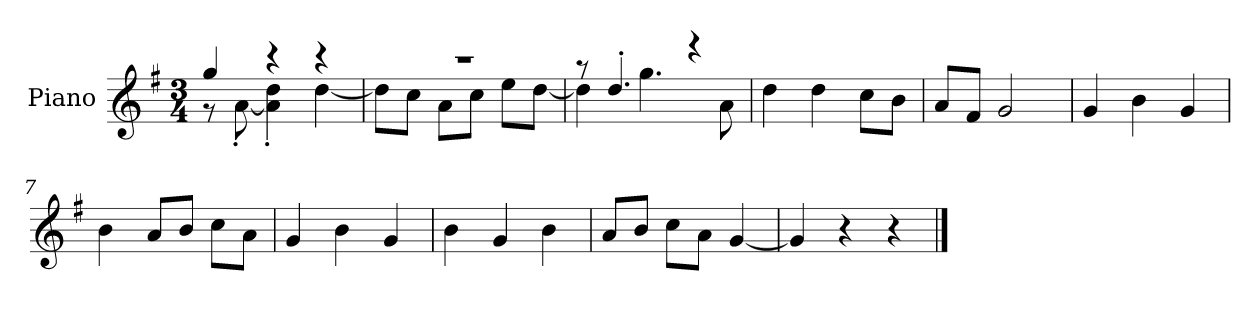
**kern
*part1
*staff1
*I"Piano
*I'P-no
*clefG2
*k[f#]
*M3/4
*MM178
=1
*^
4gg/	8r
.	[8a'\
4r	4a\]' 4dd\'
4r	[4dd\
=2	=2
2.r	8dd\L]
.	8cc\J
.	8a\L
.	8cc\J
.	8ee\L
.	[8dd\J
=3	=3
8r	4dd\]
4.dd'/	.
.	4.gg\
4r	.
.	8a\
*v	*v
=4
4dd\
4dd\
8cc\L
8b\J
=5
8a/L
8f#/J
2g/
=6
4g/
4b\
4g/
=7
4b\
8a/L
8b/J
8cc\L
8a\J
=8
4g/
4b\
4g/
!!LO:LB:g=z
=9
4b\
4g/
4b\
=10
8a/L
8b/J
8cc\L
8a\J
[4g/
=11
4g/]
4r
4r
==
*-
